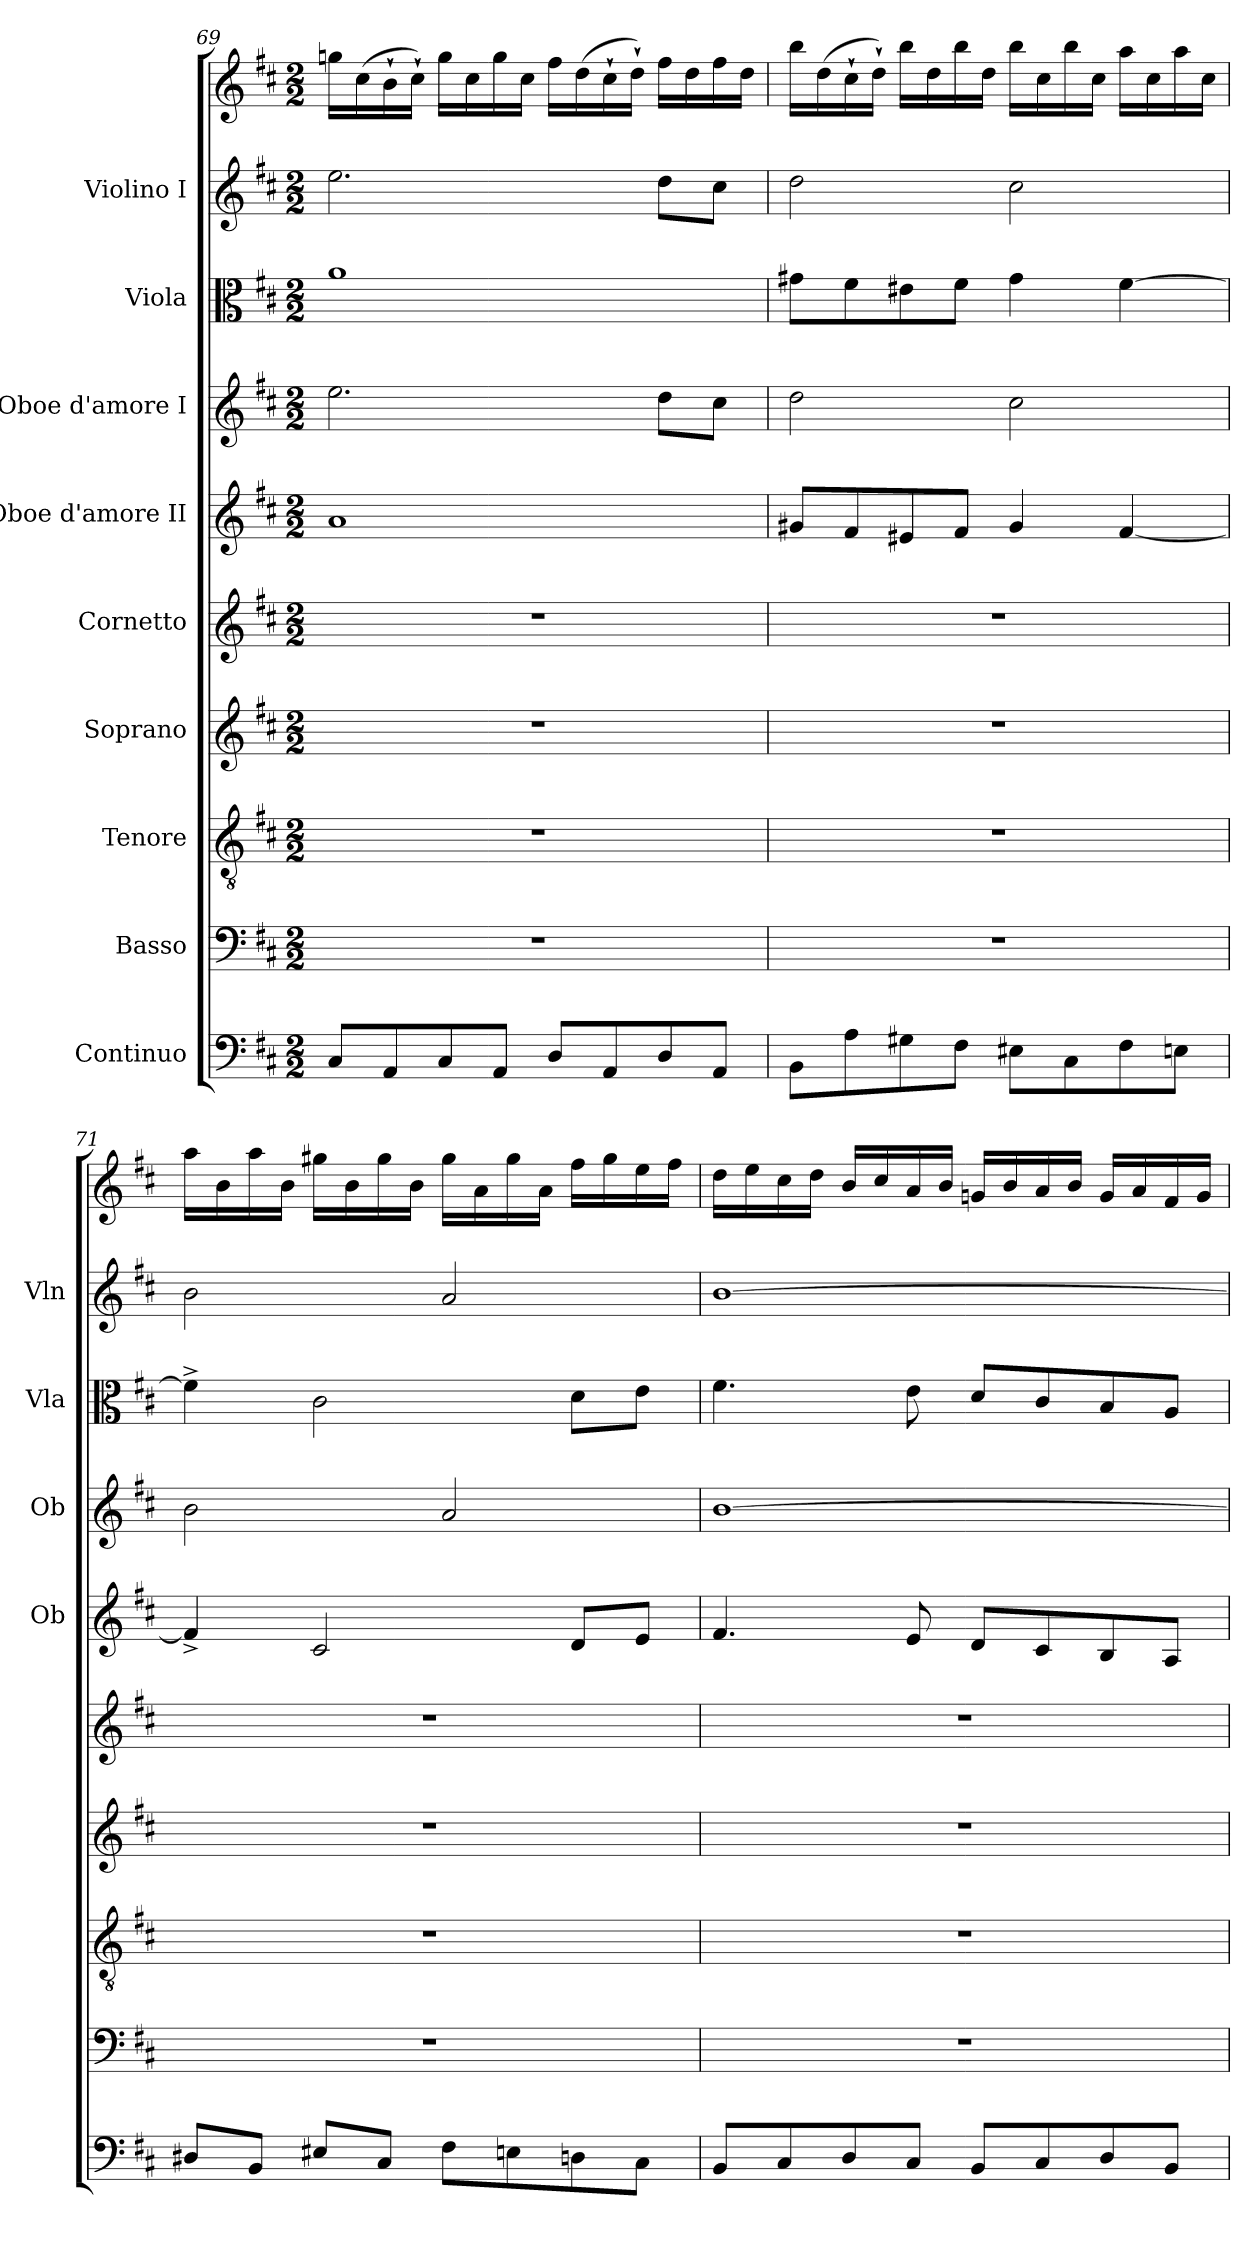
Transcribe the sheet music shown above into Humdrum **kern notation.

**kern	**kern	**kern	**kern	**kern	**kern	**kern	**kern	**kern	**kern
*part9	*part8	*part7	*part6	*part5	*part4	*part3	*part2	*part1	*part1
*staff10	*staff9	*staff8	*staff7	*staff6	*staff5	*staff4	*staff3	*staff2	*staff1
*I"Continuo	*I"Basso	*I"Tenore	*I"Soprano	*I"Cornetto	*I"Oboe d'amore II	*I"Oboe d'amore I	*I"Viola	*I"Violino I	*
*	*	*	*	*	*I'Ob	*I'Ob	*I'Vla	*I'Vln	*
*clefF4	*clefF4	*clefGv2	*clefG2	*clefG2	*clefG2	*clefG2	*clefC3	*clefG2	*clefG2
*k[f#c#]	*k[f#c#]	*k[f#c#]	*k[f#c#]	*k[f#c#]	*k[f#c#]	*k[f#c#]	*k[f#c#]	*k[f#c#]	*k[f#c#]
*D:	*D:	*D:	*D:	*D:	*D:	*D:	*D:	*D:	*D:
*M2/2	*M2/2	*M2/2	*M2/2	*M2/2	*M2/2	*M2/2	*M2/2	*M2/2	*M2/2
=69	=69	=69	=69	=69	=69	=69	=69	=69	=69
8C#/L	1r	1r	1r	1r	1a	2.ee\	1a	2.ee\	16ggn\L
.	.	.	.	.	.	.	.	.	(>16cc#\
8AA/	.	.	.	.	.	.	.	.	16b`>\
.	.	.	.	.	.	.	.	.	16cc#`>\J)
8C#/	.	.	.	.	.	.	.	.	16gg\L
.	.	.	.	.	.	.	.	.	16cc#\
8AA/J	.	.	.	.	.	.	.	.	16gg\
.	.	.	.	.	.	.	.	.	16cc#\J
8D/L	.	.	.	.	.	.	.	.	16ff#\L
.	.	.	.	.	.	.	.	.	(>16dd\
8AA/	.	.	.	.	.	.	.	.	16cc#`>\
.	.	.	.	.	.	.	.	.	16dd`>\J)
8D/	.	.	.	.	.	8dd\L	.	8dd\L	16ff#\L
.	.	.	.	.	.	.	.	.	16dd\
8AA/J	.	.	.	.	.	8cc#\J	.	8cc#\J	16ff#\
.	.	.	.	.	.	.	.	.	16dd\J
=70	=70	=70	=70	=70	=70	=70	=70	=70	=70
8BB\L	1r	1r	1r	1r	8g#X/L	2dd\	8g#X\L	2dd\	16bb\L
.	.	.	.	.	.	.	.	.	(>16dd\
8A\	.	.	.	.	8f#/	.	8f#\	.	16cc#`>\
.	.	.	.	.	.	.	.	.	16dd`>\J)
8G#X\	.	.	.	.	8e#X/	.	8e#X\	.	16bb\L
.	.	.	.	.	.	.	.	.	16dd\
8F#\J	.	.	.	.	8f#/J	.	8f#\J	.	16bb\
.	.	.	.	.	.	.	.	.	16dd\J
8E#X\L	.	.	.	.	4g#/	2cc#\	4g#\	2cc#\	16bb\L
.	.	.	.	.	.	.	.	.	16cc#\
8C#\	.	.	.	.	.	.	.	.	16bb\
.	.	.	.	.	.	.	.	.	16cc#\J
8F#\	.	.	.	.	[<4f#/	.	[>4f#\	.	16aa\L
.	.	.	.	.	.	.	.	.	16cc#\
8En\J	.	.	.	.	.	.	.	.	16aa\
.	.	.	.	.	.	.	.	.	16cc#\J
!!LO:LB:g=z
=71	=71	=71	=71	=71	=71	=71	=71	=71	=71
8D#X/L	1r	1r	1r	1r	4f#^</]	2b\	4f#^>\]	2b\	16aa\L
.	.	.	.	.	.	.	.	.	16b\
8BB/J	.	.	.	.	.	.	.	.	16aa\
.	.	.	.	.	.	.	.	.	16b\J
8E#X/L	.	.	.	.	2c#/	.	2c#\	.	16gg#X\L
.	.	.	.	.	.	.	.	.	16b\
8C#/J	.	.	.	.	.	.	.	.	16gg#\
.	.	.	.	.	.	.	.	.	16b\J
8F#\L	.	.	.	.	.	2a/	.	2a/	16gg#\L
.	.	.	.	.	.	.	.	.	16a\
8En\	.	.	.	.	.	.	.	.	16gg#\
.	.	.	.	.	.	.	.	.	16a\J
8Dn\	.	.	.	.	8d/L	.	8d\L	.	16ff#\L
.	.	.	.	.	.	.	.	.	16gg#\
8C#\J	.	.	.	.	8e/J	.	8e\J	.	16ee\
.	.	.	.	.	.	.	.	.	16ff#\J
=72	=72	=72	=72	=72	=72	=72	=72	=72	=72
8BB/L	1r	1r	1r	1r	4.f#/	[>1b	4.f#\	[>1b	16dd\L
.	.	.	.	.	.	.	.	.	16ee\
8C#/	.	.	.	.	.	.	.	.	16cc#\
.	.	.	.	.	.	.	.	.	16dd\J
8D/	.	.	.	.	.	.	.	.	16b/L
.	.	.	.	.	.	.	.	.	16cc#/
8C#/J	.	.	.	.	8e/	.	8e\	.	16a/
.	.	.	.	.	.	.	.	.	16b/J
8BB/L	.	.	.	.	8d/L	.	8d/L	.	16gn/L
.	.	.	.	.	.	.	.	.	16b/
8C#/	.	.	.	.	8c#/	.	8c#/	.	16a/
.	.	.	.	.	.	.	.	.	16b/J
8D/	.	.	.	.	8B/	.	8B/	.	16g/L
.	.	.	.	.	.	.	.	.	16a/
8BB/J	.	.	.	.	8A/J	.	8A/J	.	16f#/
.	.	.	.	.	.	.	.	.	16g/J
=	=	=	=	=	=	=	=	=	=
*-	*-	*-	*-	*-	*-	*-	*-	*-	*-
